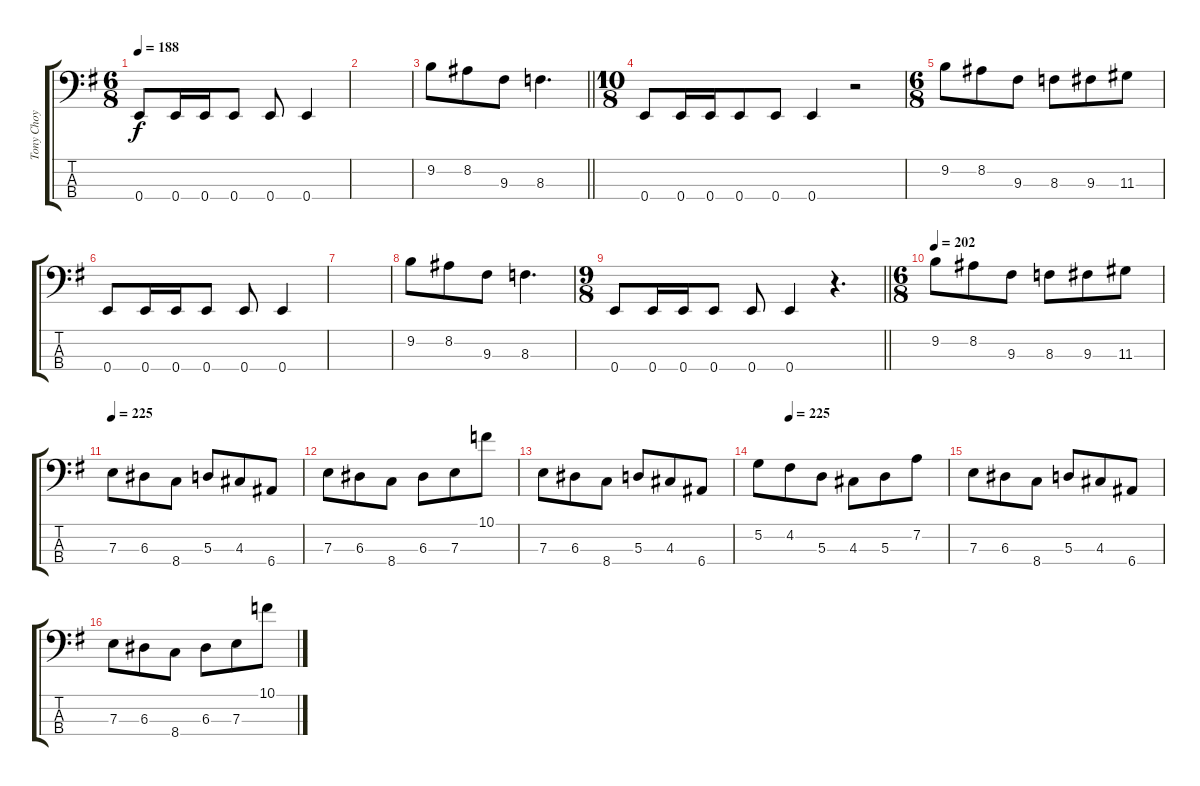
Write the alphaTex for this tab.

\track ("Tony Choy" "Tony Choy") {instrument electricbassfinger}
\staff {score tabs}
\tuning (G2 D2 A1 E1) {hide}
\ts (6 8)
\tempo 188
\clef f4
\ks g
0.4.8{dy f instrument electricbassfinger} 0.4.16 0.4.16 0.4.8 0.4.8 0.4.4 |
|
\barLineRight lightlight
9.2.8 8.2.8 9.3.8 8.3.4{d} |
\ts (10 8)
0.4.8 0.4.16 0.4.16 0.4.8 0.4.8 0.4.4 r.2 |
\ts (6 8)
9.2.8 8.2.8 9.3.8 8.3.8 9.3.8 11.3.8 |
0.4.8 0.4.16 0.4.16 0.4.8 0.4.8 0.4.4 |
|
9.2.8 8.2.8 9.3.8 8.3.4{d} |
\ts (9 8)
\barLineRight lightlight
0.4.8 0.4.16 0.4.16 0.4.8 0.4.8 0.4.4 r.4{d} |
\ts (6 8)
\tempo 202
9.2.8 8.2.8 9.3.8 8.3.8 9.3.8 11.3.8 |
\tempo 225
7.3.8 6.3.8 8.4.8 5.3.8 4.3.8 6.4.8 |
7.3.8 6.3.8 8.4.8 6.3.8 7.3.8 10.1.8 |
7.3.8 6.3.8 8.4.8 5.3.8 4.3.8 6.4.8 |
\tempo (225 0.16666666666666666)
5.2.8 4.2.8 5.3.8 4.3.8 5.3.8 7.2.8 |
7.3.8 6.3.8 8.4.8 5.3.8 4.3.8 6.4.8 |
7.3.8 6.3.8 8.4.8 6.3.8 7.3.8 10.1.8
